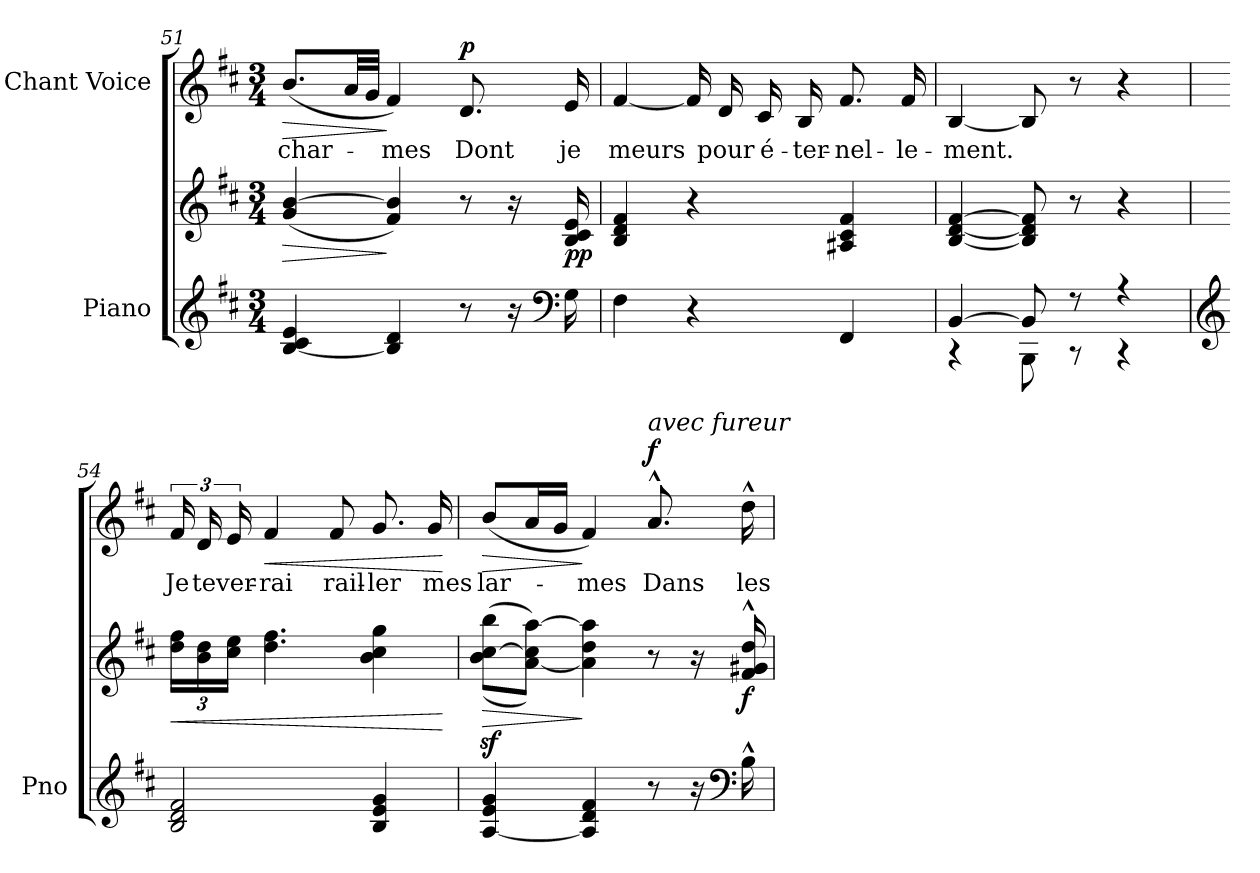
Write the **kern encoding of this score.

**kern	**kern	**dynam	**kern	**text	**dynam
*part2	*part2	*part2	*part1	*part1	*part1
*staff3	*staff2	*staff2/3	*staff1	*staff1	*staff1
*I"Piano	*	*	*I"Chant Voice	*	*
*I'Pno	*	*	*	*	*
*clefG2	*clefG2	*	*clefG2	*	*
*k[f#c#]	*k[f#c#]	*	*k[f#c#]	*	*
*M3/4	*M3/4	*	*M3/4	*	*
=51	=51	=51	=51	=51	=51
!	!	!LO:HP:b	!	!	!LO:HP:b
[4B/ 4c#/ 4e/	(<4g/ [4b/	>	(8.b/L	char-	>
.	.	.	32a/LL	.	.
.	.	.	32g/JJJ	.	.
4B/] 4d/	4f#/ 4b/])	]	4f#/)	-mes	]
!	!	!	!	!	!LO:DY:a
8r	8r	.	8.d/	Dont	p
16r	16r	.	.	.	.
*clefF4	*	*	*	*	*
!	!	!LO:DY:b	!	!	!
16G\	16B/ 16c#/ 16e/	pp	16e/	je	.
=52	=52	=52	=52	=52	=52
4F#\	4B/ 4d/ 4f#/	.	[4f#/	meurs	.
4r	4r	.	16f#/]	.	.
.	.	.	16d/	pour	.
.	.	.	16c#/	é-	.
.	.	.	16B/	-ter-	.
4FF#/	4A#X/ 4c#/ 4f#/	.	8.f#/	-nel-	.
.	.	.	16f#/	-le-	.
=53	=53	=53	=53	=53	=53
*^	*	*	*	*	*
[4BB/	4r	[4B/ [4d/ [4f#/	.	[4B/	-ment.	.
8BB/]	8BBB\	8B/] 8d/] 8f#/]	.	8B/]	.	.
8r	8r	8r	.	8r	.	.
4r	4r	4r	.	4r	.	.
*v	*v	*	*	*	*	*
=54	=54	=54	=54	=54	=54
*clefG2	*	*	*	*	*
*	*Xbrackettup	*	*	*	*
*^	*	*	*	*	*
!	!	!	!LO:HP:b	!	!	!
!	!	!	!LO:DY:n=1:b	!	!	!
!	!	!	!LO:DY:n=2:b	!	!	!LO:DY:a
!	!	!	!	!	!	!LO:DY:n=1:a
*v	*v	*	*	*	*	*
2B/ 2d/ 2f#/	24dd\ 24ff#\LL	< other-dynamics f	24f#/	Je	other-dynamics f
.	24b\ 24dd\	.	24d/	te	.
.	24cc#\ 24ee\JJ	.	24e/	ver-	.
!	!	!	!	!	!LO:HP:b
.	4.dd\ 4.ff#\	.	4f#/	-rai	<
.	.	.	8f#/	rail-	.
4B/ 4e/ 4g/	4b\ 4cc#\ 4gg\	.	8.g/	-ler	.
.	.	.	16g/	mes	.
.	.	[	.	.	[
=55	=55	=55	=55	=55	=55
!	!	!LO:HP:b	!	!	!LO:HP:b
[4A/ 4e/ 4g/	((>8b\z< [8cc#\z< 8bb\z<L	>	(8b/L	lar-	>
.	[8a\ 8cc#\] [8aa\J))	.	16a/L	.	.
.	.	.	16g/JJ	.	.
4A/] 4d/ 4f#/	4a\] 4dd\ 4aa\]	]	4f#/)	-mes	]
!	!	!	!LO:TX:i:t=avec fureur	!	!
!	!	!	!	!	!LO:DY:a
8r	8r	.	8.a^^/	Dans	f
16r	16r	.	.	.	.
*clefF4	*	*	*	*	*
!	!	!LO:DY:b	!	!	!
16B^^\	16f#/^^ 16g#X/^^ 16dd/^^	f	16dd^^\	les	.
=	=	=	=	=	=
*-	*-	*-	*-	*-	*-
